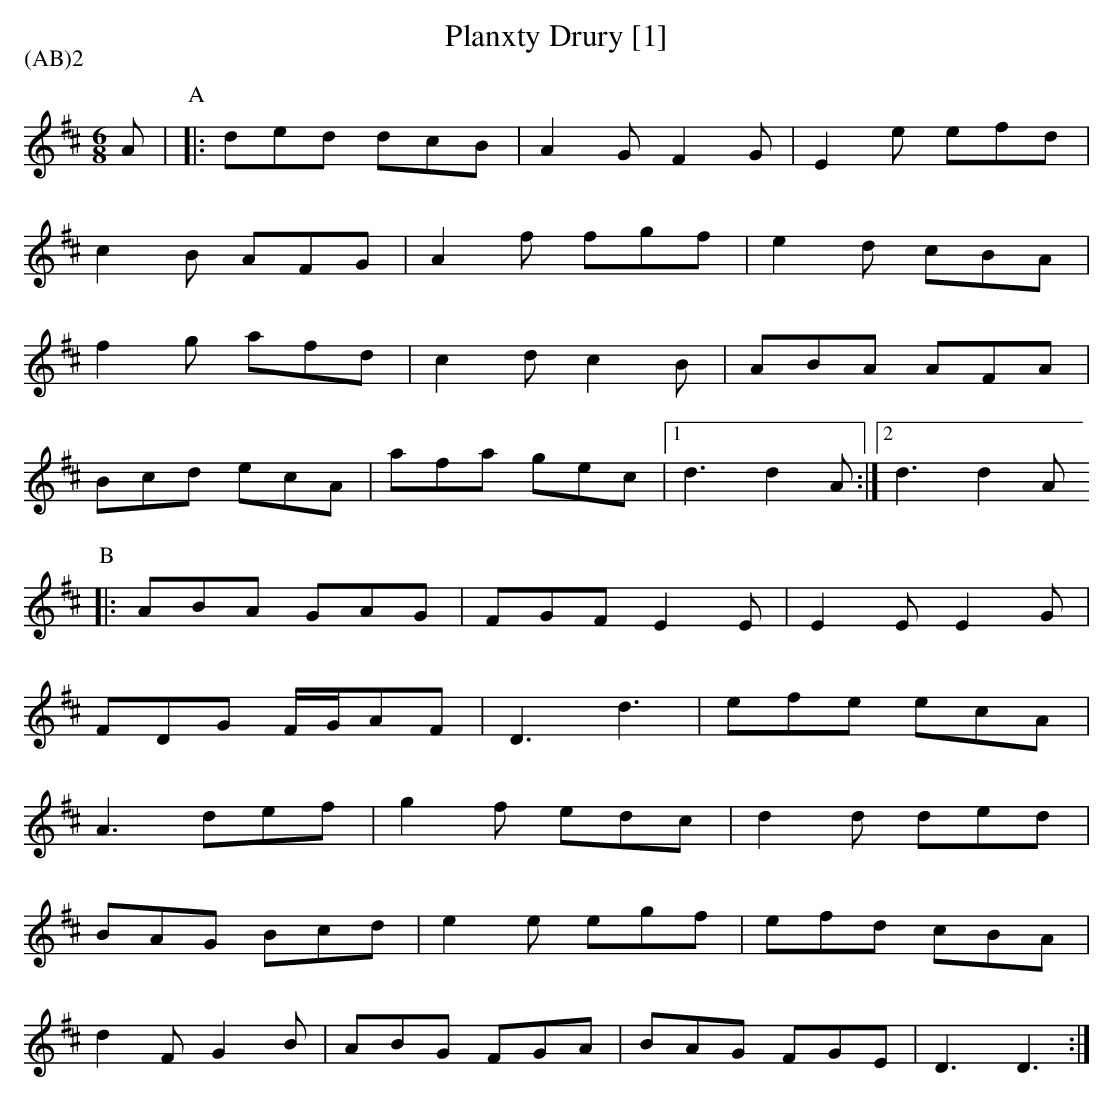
X:1
T:Planxty Drury [1]
P:(AB)2
M:6/8
L:1/8
K:D
A| \
P:A
|: ded dcB|A2G F2G|E2e efd|
c2B AFG|A2f fgf|e2d cBA|
f2g afd|c2d c2B|ABA AFA|
Bcd ecA|afa gec |1 d3 d2 A :|2 d3 d2 A
P:B
|: ABA GAG|FGF E2E|E2E E2G|
FDG F/G/AF|D3d3|efe ecA|
A3 def|g2f edc|d2d ded|
BAG Bcd|e2e egf|efd cBA|
d2F G2B|ABG FGA|BAG FGE | D3D3 :|
